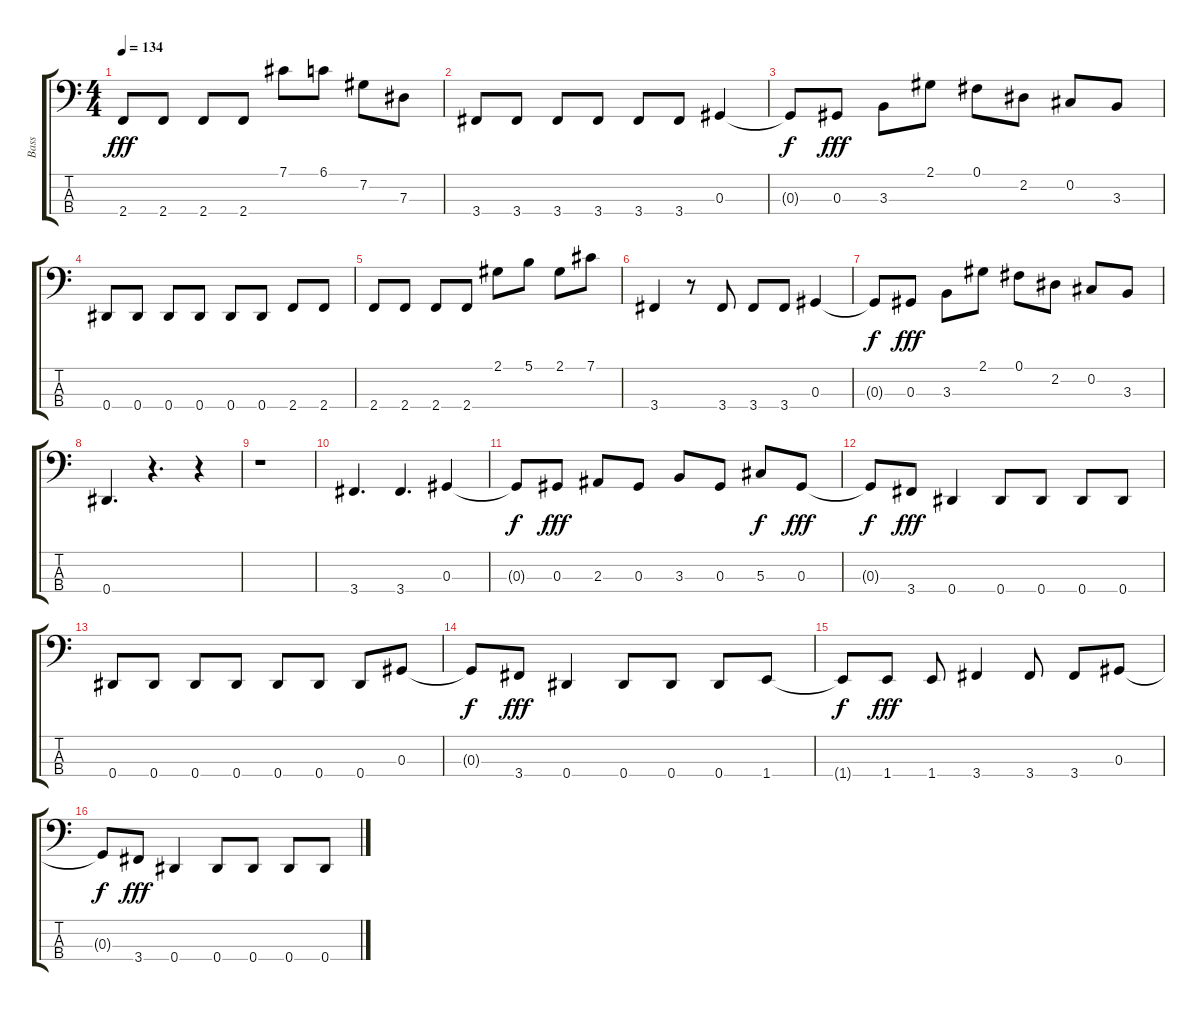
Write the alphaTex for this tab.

\track ("Bass" "Bass") {instrument electricbasspick}
\staff {score tabs}
\tuning (Gb2 Db2 Ab1 Eb1) {hide}
\ts (4 4)
\tempo 134
\clef f4
\ks c
2.4.8{dy fff} 2.4.8 2.4.8 2.4.8 7.1.8 6.1.8 7.2.8 7.3.8 |
3.4.8 3.4.8 3.4.8 3.4.8 3.4.8 3.4.8 0.3.4 |
0.3{t}.8{dy f} 0.3.8{dy fff} 3.3.8 2.1.8 0.1.8 2.2.8 0.2.8 3.3.8 |
0.4.8 0.4.8 0.4.8 0.4.8 0.4.8 0.4.8 2.4.8 2.4.8 |
2.4.8 2.4.8 2.4.8 2.4.8 2.1.8 5.1.8 2.1.8 7.1.8 |
3.4.4 r.8 3.4.8 3.4.8 3.4.8 0.3.4 |
0.3{t}.8{dy f} 0.3.8{dy fff} 3.3.8 2.1.8 0.1.8 2.2.8 0.2.8 3.3.8 |
0.4.4{d} r.4{d} r.4 |
r.1 |
3.4.4{d} 3.4.4{d} 0.3.4 |
0.3{t}.8{dy f} 0.3.8{dy fff} 2.3.8 0.3.8 3.3.8 0.3.8 5.3.8{dy f} 0.3.8{dy fff} |
0.3{t}.8{dy f} 3.4.8{dy fff} 0.4.4 0.4.8 0.4.8 0.4.8 0.4.8 |
0.4.8 0.4.8 0.4.8 0.4.8 0.4.8 0.4.8 0.4.8 0.3.8 |
0.3{t}.8{dy f} 3.4.8{dy fff} 0.4.4 0.4.8 0.4.8 0.4.8 1.4.8 |
1.4{t}.8{dy f} 1.4.8{dy fff} 1.4.8 3.4.4 3.4.8 3.4.8 0.3.8 |
0.3{t}.8{dy f} 3.4.8{dy fff} 0.4.4 0.4.8 0.4.8 0.4.8 0.4.8
